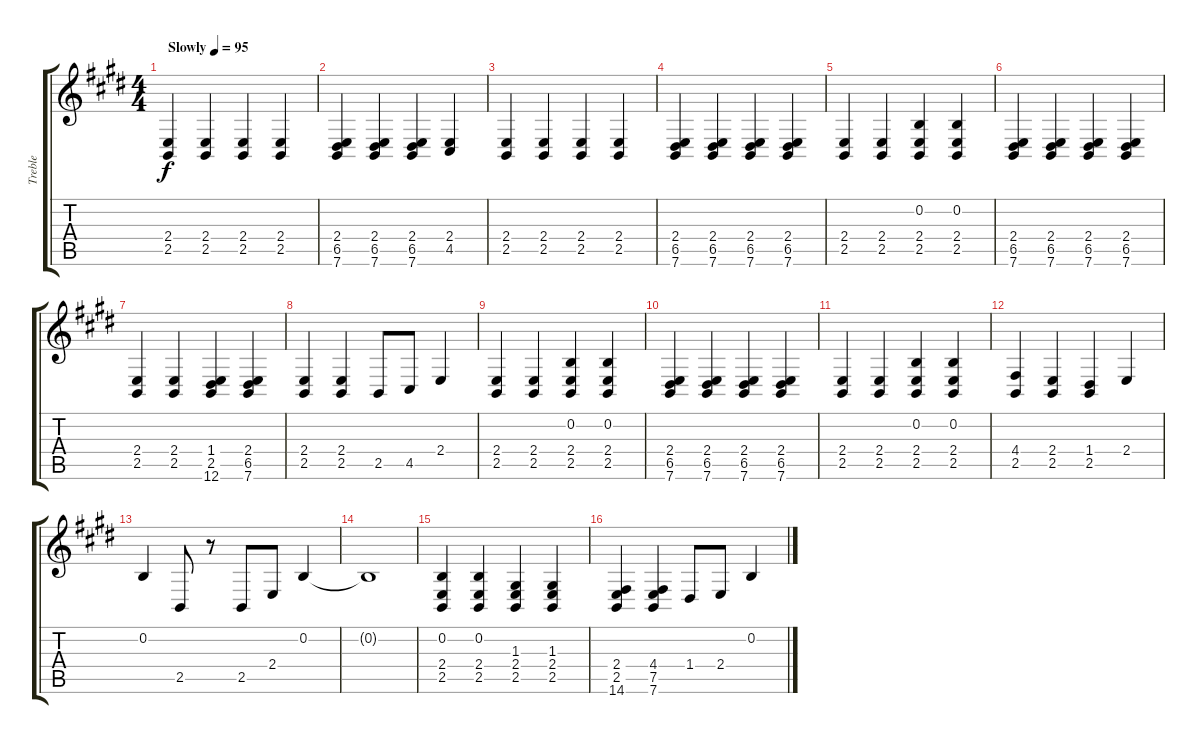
\track ("Treble" "Treble") {instrument acousticgrandpiano}
\staff {score tabs}
\tuning (E4 B3 G3 D3 A2 E2) {hide}
\ts (4 4)
\tempo (95 "Slowly")
\clef g2
\ks e
(2.4 2.5).4{dy f instrument acousticgrandpiano} (2.4 2.5).4 (2.4 2.5).4 (2.4 2.5).4 |
(2.4 6.5 7.6).4 (2.4 6.5 7.6).4 (2.4 6.5 7.6).4 (2.4 4.5).4 |
(2.4 2.5).4 (2.4 2.5).4 (2.4 2.5).4 (2.4 2.5).4 |
(2.4 6.5 7.6).4 (2.4 6.5 7.6).4 (2.4 6.5 7.6).4 (2.4 6.5 7.6).4 |
(2.4 2.5).4 (2.4 2.5).4 (0.2 2.4 2.5).4 (0.2 2.4 2.5).4 |
(2.4 6.5 7.6).4 (2.4 6.5 7.6).4 (2.4 6.5 7.6).4 (2.4 6.5 7.6).4 |
(2.4 2.5).4 (2.4 2.5).4 (1.4 2.5 12.6).4 (2.4 6.5 7.6).4 |
(2.4 2.5).4 (2.4 2.5).4 2.5.8 4.5.8 2.4.4 |
(2.4 2.5).4 (2.4 2.5).4 (0.2 2.4 2.5).4 (0.2 2.4 2.5).4 |
(2.4 6.5 7.6).4 (2.4 6.5 7.6).4 (2.4 6.5 7.6).4 (2.4 6.5 7.6).4 |
(2.4 2.5).4 (2.4 2.5).4 (0.2 2.4 2.5).4 (0.2 2.4 2.5).4 |
(4.4 2.5).4 (2.4 2.5).4 (1.4 2.5).4 2.4.4 |
0.2.4 2.5.8 r.8 2.5.8 2.4.8 0.2.4 |
0.2{t}.1 |
(0.2 2.4 2.5).4 (0.2 2.4 2.5).4 (1.3 2.4 2.5).4 (1.3 2.4 2.5).4 |
(2.4 2.5 14.6).4 (4.4 7.5 7.6).4 1.4.8 2.4.8 0.2.4
